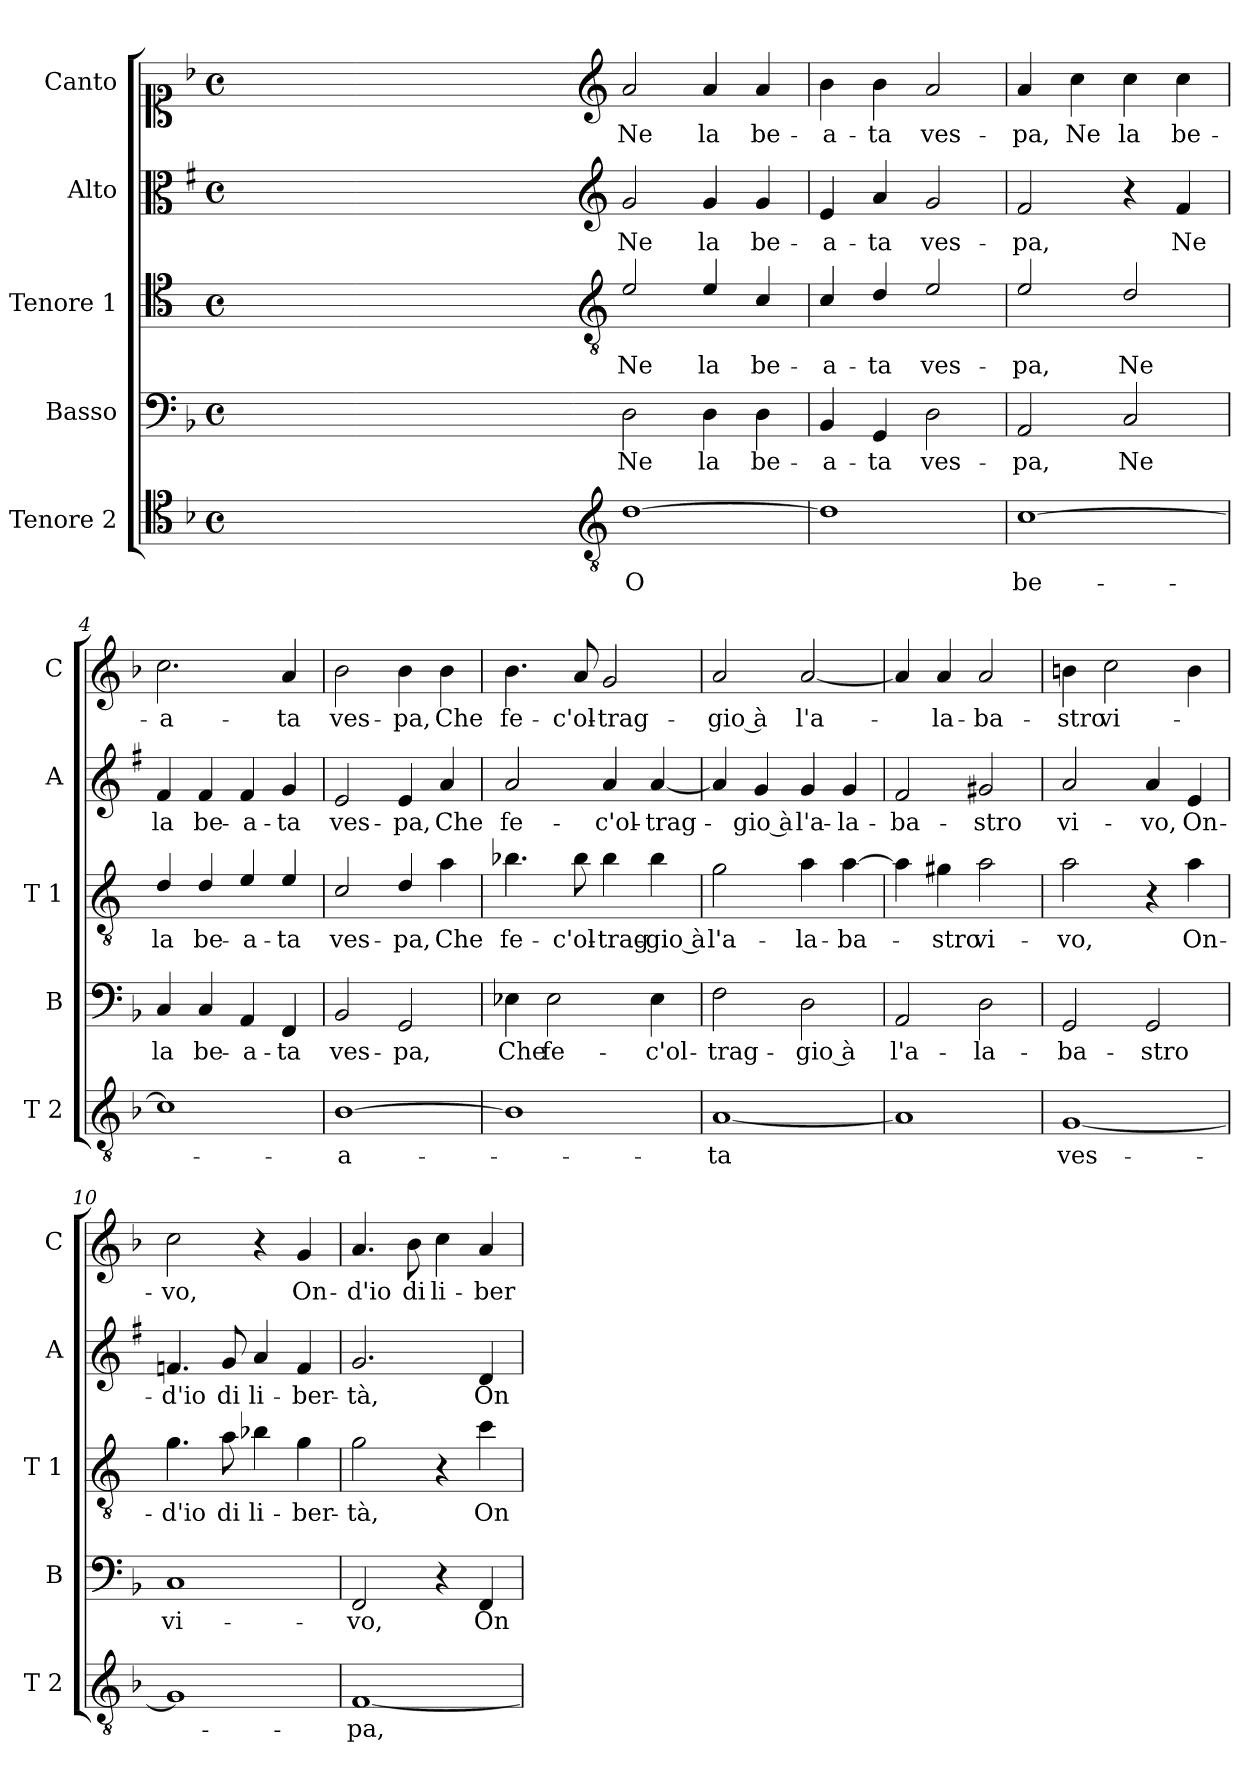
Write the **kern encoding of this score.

**kern	**text	**kern	**text	**kern	**text	**kern	**text	**kern	**text
*part5	*part5	*part4	*part4	*part3	*part3	*part2	*part2	*part1	*part1
*staff5	*staff5	*staff4	*staff4	*staff3	*staff3	*staff2	*staff2	*staff1	*staff1
*I"Tenore 2	*	*I"Basso	*	*I"Tenore 1	*	*I"Alto	*	*I"Canto	*
*I'T 2	*	*I'B	*	*I'T 1	*	*I'A	*	*I'C	*
*clefC4	*	*clefF4	*	*clefC4	*	*clefC3	*	*clefC1	*
*	*	*	*	*ITrd4c7	*	*ITrd1c2	*	*	*
*k[b-]	*	*k[b-]	*	*k[b-]	*	*k[b-]	*	*k[b-]	*
*F:	*	*F:	*	*F:	*	*F:	*	*F:	*
*M4/4	*	*M4/4	*	*M4/4	*	*M4/4	*	*M4/4	*
*met(c)	*	*met(c)	*	*met(c)	*	*met(c)	*	*met(c)	*
=	=	=	=	=	=	=	=	=	=
1ryy	.	1ryy	.	1ryy	.	1ryy	.	1ryy	.
=1X-	=1X-	=1X-	=1X-	=1X-	=1X-	=1X-	=1X-	=1X-	=1X-
4ryy	.	4ryy	.	4ryy	.	4ryy	.	4ryy	.
4ryy	.	4ryy	.	4ryy	.	4ryy	.	4ryy	.
4ryy	.	4ryy	.	4ryy	.	4ryy	.	4ryy	.
4ryy	.	4ryy	.	4ryy	.	4ryy	.	4ryy	.
=1-	=1-	=1-	=1-	=1-	=1-	=1-	=1-	=1-	=1-
*clefGv2	*	*	*	*clefGv2	*	*clefG2	*	*clefG2	*
!	!LO:LY:b	!	!LO:LY:b	!	!LO:LY:b	!	!LO:LY:b	!	!LO:LY:b
[1d	O	2D\	Ne	2A/	Ne	2f/	Ne	2a/	Ne
!	!	!	!LO:LY:b	!	!LO:LY:b	!	!LO:LY:b	!	!LO:LY:b
.	.	4D\	la	4A/	la	4f/	la	4a/	la
!	!	!	!LO:LY:b	!	!LO:LY:b	!	!LO:LY:b	!	!LO:LY:b
.	.	4D\	be-	4F/	be-	4f/	be-	4a/	be-
=2	=2	=2	=2	=2	=2	=2	=2	=2	=2
!	!	!	!LO:LY:b	!	!LO:LY:b	!	!LO:LY:b	!	!LO:LY:b
1d]	.	4BB-/	-a-	4F/	-a-	4d/	-a-	4b-\	-a-
!	!	!	!LO:LY:b	!	!LO:LY:b	!	!LO:LY:b	!	!LO:LY:b
.	.	4GG/	-ta	4G/	-ta	4g/	-ta	4b-\	-ta
!	!	!	!LO:LY:b	!	!LO:LY:b	!	!LO:LY:b	!	!LO:LY:b
.	.	2D\	ves-	2A/	ves-	2f/	ves-	2a/	ves-
=3	=3	=3	=3	=3	=3	=3	=3	=3	=3
!	!LO:LY:b	!	!LO:LY:b	!	!LO:LY:b	!	!LO:LY:b	!	!LO:LY:b
[1c	be-	2AA/	-pa,	2A/	-pa,	2e/	-pa,	4a/	-pa,
!	!	!	!	!	!	!	!	!	!LO:LY:b
.	.	.	.	.	.	.	.	4cc\	Ne
!	!	!	!LO:LY:b	!	!LO:LY:b	!	!	!	!LO:LY:b
.	.	2C/	Ne	2G/	Ne	4r	.	4cc\	la
!	!	!	!	!	!	!	!LO:LY:b	!	!LO:LY:b
.	.	.	.	.	.	4e/	Ne	4cc\	be-
=4	=4	=4	=4	=4	=4	=4	=4	=4	=4
!	!	!	!LO:LY:b	!	!LO:LY:b	!	!LO:LY:b	!	!LO:LY:b
1c]	.	4C/	la	4G/	la	4e/	la	2.cc\	-a-
!	!	!	!LO:LY:b	!	!LO:LY:b	!	!LO:LY:b	!	!
.	.	4C/	be-	4G/	be-	4e/	be-	.	.
!	!	!	!LO:LY:b	!	!LO:LY:b	!	!LO:LY:b	!	!
.	.	4AA/	-a-	4A/	-a-	4e/	-a-	.	.
!	!	!	!LO:LY:b	!	!LO:LY:b	!	!LO:LY:b	!	!LO:LY:b
.	.	4FF/	-ta	4A/	-ta	4f/	-ta	4a/	-ta
=5	=5	=5	=5	=5	=5	=5	=5	=5	=5
!	!LO:LY:b	!	!LO:LY:b	!	!LO:LY:b	!	!LO:LY:b	!	!LO:LY:b
[1B-	-a-	2BB-/	ves-	2F/	ves-	2d/	ves-	2b-\	ves-
!	!	!	!LO:LY:b	!	!LO:LY:b	!	!LO:LY:b	!	!LO:LY:b
.	.	2GG/	-pa,	4G/	-pa,	4d/	-pa,	4b-\	-pa,
!	!	!	!	!	!LO:LY:b	!	!LO:LY:b	!	!LO:LY:b
.	.	.	.	4d\	Che	4g/	Che	4b-\	Che
!!LO:LB:g=z
=6	=6	=6	=6	=6	=6	=6	=6	=6	=6
!	!	!	!LO:LY:b	!	!LO:LY:b	!	!LO:LY:b	!	!LO:LY:b
1B-]	.	4E-X\	Che	4.e-X\	fe-	2g/	fe-	4.b-\	fe-
!	!	!	!LO:LY:b	!	!	!	!	!	!
.	.	2E-\	fe-	.	.	.	.	.	.
!	!	!	!	!	!LO:LY:b	!	!	!	!LO:LY:b
.	.	.	.	8e-\	-c'ol-	.	.	8a/	-c'ol-
!	!	!	!	!	!LO:LY:b	!	!LO:LY:b	!	!LO:LY:b
.	.	.	.	4e-\	-trag-	4g/	-c'ol-	2g/	-trag-
!	!	!	!LO:LY:b	!	!LO:LY:b	!	!LO:LY:b	!	!
.	.	4E-\	-c'ol-	4e-\	-gio à	[4g/	-trag-	.	.
=7	=7	=7	=7	=7	=7	=7	=7	=7	=7
!	!LO:LY:b	!	!LO:LY:b	!	!LO:LY:b	!	!	!	!LO:LY:b
[1A	-ta	2F\	-trag-	2c\	l'a-	4g/]	.	2a/	-gio à
!	!	!	!	!	!	!	!LO:LY:b	!	!
.	.	.	.	.	.	4f/	-gio à	.	.
!	!	!	!LO:LY:b	!	!LO:LY:b	!	!LO:LY:b	!	!LO:LY:b
.	.	2D\	-gio à	4d\	-la-	4f/	l'a-	[2a/	l'a-
!	!	!	!	!	!LO:LY:b	!	!LO:LY:b	!	!
.	.	.	.	[4d\	-ba-	4f/	-la-	.	.
=8	=8	=8	=8	=8	=8	=8	=8	=8	=8
!	!	!	!LO:LY:b	!	!	!	!LO:LY:b	!	!
1A]	.	2AA/	l'a-	4d\]	.	2e/	-ba-	4a/]	.
!	!	!	!	!	!LO:LY:b	!	!	!	!LO:LY:b
.	.	.	.	4c#X\	-stro	.	.	4a/	-la-
!	!	!	!LO:LY:b	!	!LO:LY:b	!	!LO:LY:b	!	!LO:LY:b
.	.	2D\	-la-	2d\	vi-	2f#X/	-stro	2a/	-ba-
=9	=9	=9	=9	=9	=9	=9	=9	=9	=9
!	!LO:LY:b	!	!LO:LY:b	!	!LO:LY:b	!	!LO:LY:b	!	!LO:LY:b
[1G	ves-	2GG/	-ba-	2d\	-vo,	2g/	vi-	4bn\	-stro
!	!	!	!	!	!	!	!	!	!LO:LY:b
.	.	.	.	.	.	.	.	2cc\	vi-
!	!	!	!LO:LY:b	!	!	!	!LO:LY:b	!	!
.	.	2GG/	-stro	4r	.	4g/	-vo,	.	.
!	!	!	!	!	!LO:LY:b	!	!LO:LY:b	!	!
.	.	.	.	4d\	On-	4d/	On-	4b\	.
=10	=10	=10	=10	=10	=10	=10	=10	=10	=10
!	!	!	!LO:LY:b	!	!LO:LY:b	!	!LO:LY:b	!	!LO:LY:b
1G]	.	1C	vi-	4.c\	-d'io	4.e-X/	-d'io	2cc\	-vo,
!	!	!	!	!	!LO:LY:b	!	!LO:LY:b	!	!
.	.	.	.	8d\	di	8f/	di	.	.
!	!	!	!	!	!LO:LY:b	!	!LO:LY:b	!	!
.	.	.	.	4e-X\	li-	4g/	li-	4r	.
!	!	!	!	!	!LO:LY:b	!	!LO:LY:b	!	!LO:LY:b
.	.	.	.	4c\	-ber-	4e-/	-ber-	4g/	On-
=11	=11	=11	=11	=11	=11	=11	=11	=11	=11
!	!LO:LY:b	!	!LO:LY:b	!	!LO:LY:b	!	!LO:LY:b	!	!LO:LY:b
[1F	-pa,	2FF/	-vo,	2c\	-tà,	2.f/	-tà,	4.a/	-d'io
!	!	!	!	!	!	!	!	!	!LO:LY:b
.	.	.	.	.	.	.	.	8b-\	di
!	!	!	!	!	!	!	!	!	!LO:LY:b
.	.	4r	.	4r	.	.	.	4cc\	li-
!	!	!	!LO:LY:b	!	!LO:LY:b	!	!LO:LY:b	!	!LO:LY:b
.	.	4FF/	On-	4f\	On-	4c/	On-	4a/	-ber-
=	=	=	=	=	=	=	=	=	=
*-	*-	*-	*-	*-	*-	*-	*-	*-	*-
